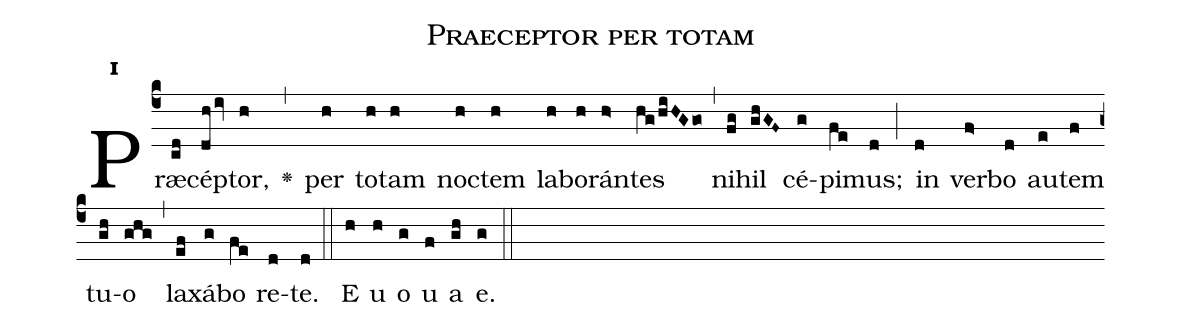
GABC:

name:Praeceptor per totam;
office-part:Antiphona;
mode:1;
%%
initial-style: 1;
name: Præceptor per totam;
book: Antiphonae & Responsoria/Tomus IV, p. 131;
occasion: Dominica V per Annum;
office-part: Vesperae Ant Mc;
annotation: 1g;
centering-scheme: english;
font: OFLSortsMillGoudy;
height: 11;
width: 4.5;
%%
(c4)Præ(cd)cép(dhiv)tor,(h) <v>\greheightstar</v>(,) per(h) to(h)tam(h) no(h)ctem(h) la(h)bo(h)rán(h>)tes(hg/hiHGgo) (,) ni(fg)hil(ghGF~) cé(g)pi(fe)mus;(d) (;) in(d) ver(f>)bo(d) au(e)tem(f) tu(gh)o(ghg) (,) la(ef)xá(g)bo(fe) re(d)te.(d) (::) E(h) u(h) o(g) u(f) a(gh) e.(g) (::)
